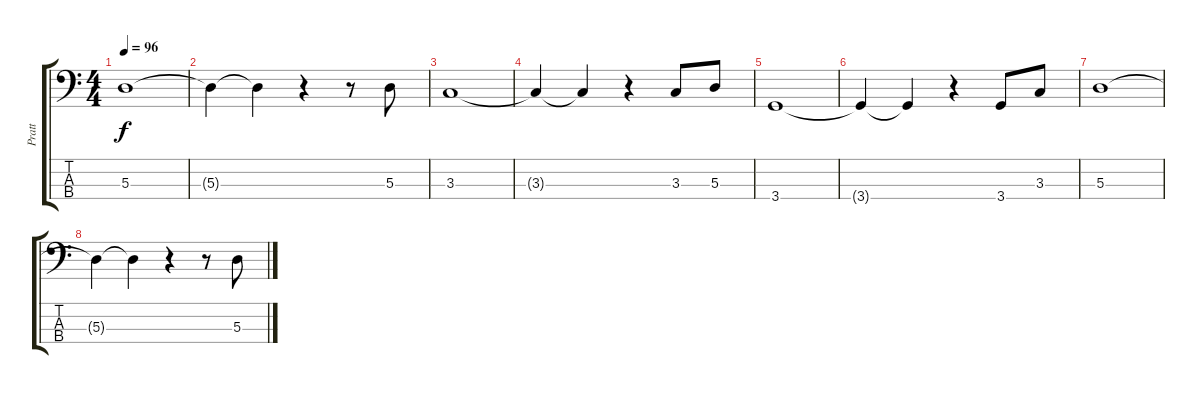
\track ("Pratt" "Pratt") {instrument electricbassfinger}
\staff {score tabs}
\tuning (G2 D2 A1 E1) {hide}
\ts (4 4)
\tempo 96
\clef f4
\ks c
5.3.1{dy f instrument electricbassfinger} |
5.3{t}.4 5.3{t}.4 r.4 r.8 5.3.8 |
3.3.1 |
3.3{t}.4 3.3{t}.4 r.4 3.3.8 5.3.8 |
3.4.1 |
3.4{t}.4 3.4{t}.4 r.4 3.4.8 3.3.8 |
5.3.1 |
5.3{t}.4 5.3{t}.4 r.4 r.8 5.3.8
